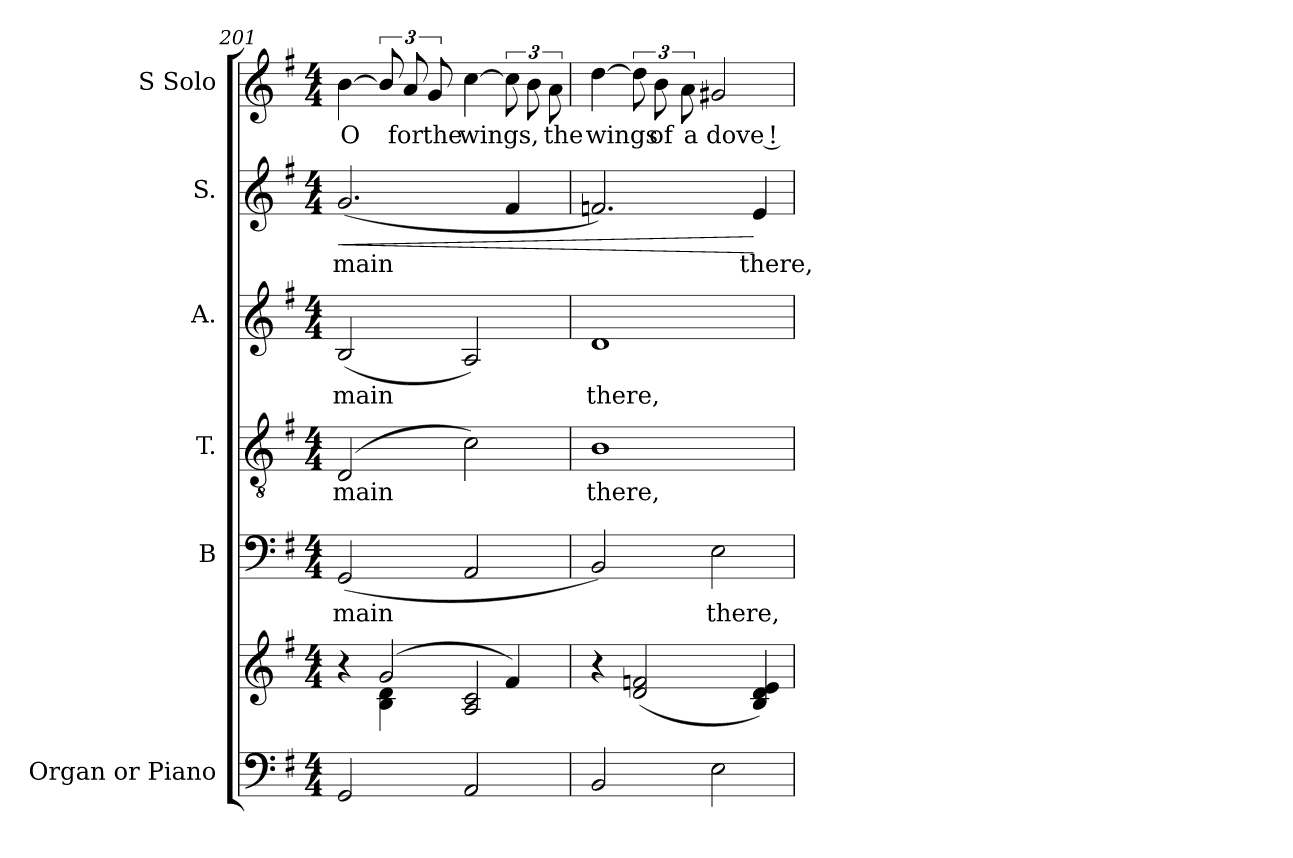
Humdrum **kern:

**kern	**kern	**kern	**text	**kern	**text	**kern	**text	**kern	**text	**dynam	**kern	**text
*part6	*part6	*part5	*part5	*part4	*part4	*part3	*part3	*part2	*part2	*part2	*part1	*part1
*staff7	*staff6	*staff5	*staff5	*staff4	*staff4	*staff3	*staff3	*staff2	*staff2	*staff2	*staff1	*staff1
*I"Organ or  Piano	*	*I"B	*	*I"T.	*	*I"A.	*	*I"S.	*	*	*I"S    Solo	*
*	*	*I'B.	*	*I'T.	*	*I'A.	*	*I'S.	*	*	*I'S.	*
*clefF4	*clefG2	*clefF4	*	*clefGv2	*	*clefG2	*	*clefG2	*	*	*clefG2	*
*	*	*	*	*ITrd7c12	*	*	*	*	*	*	*	*
*k[f#]	*k[f#]	*k[f#]	*	*k[f#]	*	*k[f#]	*	*k[f#]	*	*	*k[f#]	*
*G:	*G:	*G:	*	*G:	*	*G:	*	*G:	*	*	*G:	*
*M4/4	*M4/4	*M4/4	*	*M4/4	*	*M4/4	*	*M4/4	*	*	*M4/4	*
=201	=201	=201	=201	=201	=201	=201	=201	=201	=201	=201	=201	=201
*	*^	*	*	*	*	*	*	*	*	*	*	*
!	!	!	!	!	!	!	!	!	!	!	!LO:HP:b	!	!
2GG/	4r	4ryy	(2GG/	-main	(2DD/	-main	(2B/	-main	(2.g/	-main	<	[4b\	O
.	(2g/	4B\ 4d\	.	.	.	.	.	.	.	.	.	12b/]	.
.	.	.	.	.	.	.	.	.	.	.	.	12a/	for
.	.	.	.	.	.	.	.	.	.	.	.	12g/	the
2AA/	.	2A/ 2c/	2AA/	.	2C\)	.	2A/)	.	.	.	.	[4cc\	wings,
.	4f#/)	.	.	.	.	.	.	.	4f#/	.	.	12cc\]	.
.	.	.	.	.	.	.	.	.	.	.	.	12b\	.
.	.	.	.	.	.	.	.	.	.	.	.	12a\	the
*	*v	*v	*	*	*	*	*	*	*	*	*	*	*
=202	=202	=202	=202	=202	=202	=202	=202	=202	=202	=202	=202	=202
2BB/	4r	2BB/)	.	1BB	there,	1d	there,	2.fn/)	.	.	[4dd\	wings
.	(2d/ 2fn/	.	.	.	.	.	.	.	.	.	12dd\]	.
.	.	.	.	.	.	.	.	.	.	.	12b\	of
.	.	.	.	.	.	.	.	.	.	.	12a\	a
2E\	.	2E\	there,	.	.	.	.	.	.	.	2g#X/	dove !
.	4B/ 4d/ 4e/)	.	.	.	.	.	.	4e/	there,	[	.	.
=	=	=	=	=	=	=	=	=	=	=	=	=
*-	*-	*-	*-	*-	*-	*-	*-	*-	*-	*-	*-	*-
